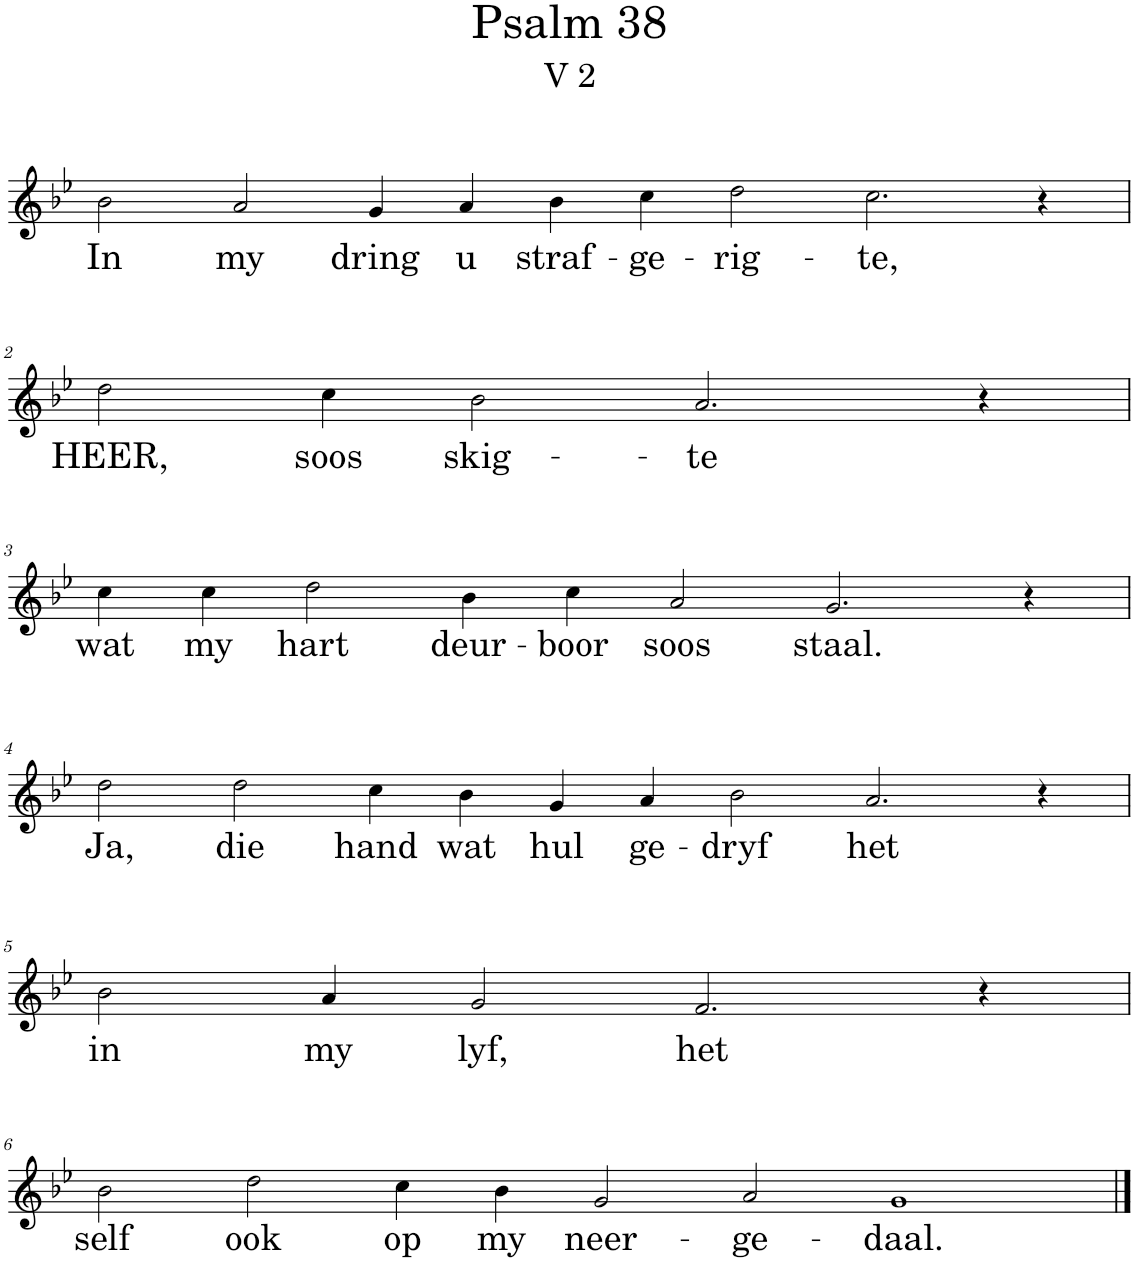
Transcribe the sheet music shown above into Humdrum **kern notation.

**kern	**text
*part1	*part1
*staff1	*staff1
*I"Pipe Organ	*
*I'Org.	*
*clefG2	*
*k[b-e-]	*
*M14/4	*
=1	=1
!	!LO:LY:b
2b-\	In
!	!LO:LY:b
2a/	my
!	!LO:LY:b
4g/	dring
!	!LO:LY:b
4a/	u
!	!LO:LY:b
4b-\	straf-
!	!LO:LY:b
4cc\	-ge-
!	!LO:LY:b
2dd\	-rig-
!	!LO:LY:b
2.cc\	-te,
4r	.
!!LO:LB:g=z
=2	=2
*M9/4	*
!	!LO:LY:b
2dd\	HEER,
!	!LO:LY:b
4cc\	soos
!	!LO:LY:b
2b-\	skig-
!	!LO:LY:b
2.a/	-te
4r	.
!!LO:LB:g=z
=3	=3
*M12/4	*
!	!LO:LY:b
4cc\	wat
!	!LO:LY:b
4cc\	my
!	!LO:LY:b
2dd\	hart
!	!LO:LY:b
4b-\	deur-
!	!LO:LY:b
4cc\	-boor
!	!LO:LY:b
2a/	soos
!	!LO:LY:b
2.g/	staal.
4r	.
!!LO:LB:g=z
=4	=4
*M14/4	*
!	!LO:LY:b
2dd\	Ja,
!	!LO:LY:b
2dd\	die
!	!LO:LY:b
4cc\	hand
!	!LO:LY:b
4b-\	wat
!	!LO:LY:b
4g/	hul
!	!LO:LY:b
4a/	ge-
!	!LO:LY:b
2b-\	-dryf
!	!LO:LY:b
2.a/	het
4r	.
!!LO:LB:g=z
=5	=5
*M9/4	*
!	!LO:LY:b
2b-\	in
!	!LO:LY:b
4a/	my
!	!LO:LY:b
2g/	lyf,
!	!LO:LY:b
2.f/	het
4r	.
!!LO:LB:g=z
=6	=6
*M14/4	*
!	!LO:LY:b
2b-\	self
!	!LO:LY:b
2dd\	ook
!	!LO:LY:b
4cc\	op
!	!LO:LY:b
4b-\	my
!	!LO:LY:b
2g/	neer-
!	!LO:LY:b
2a/	-ge-
!	!LO:LY:b
1g	-daal.
==	==
*-	*-
